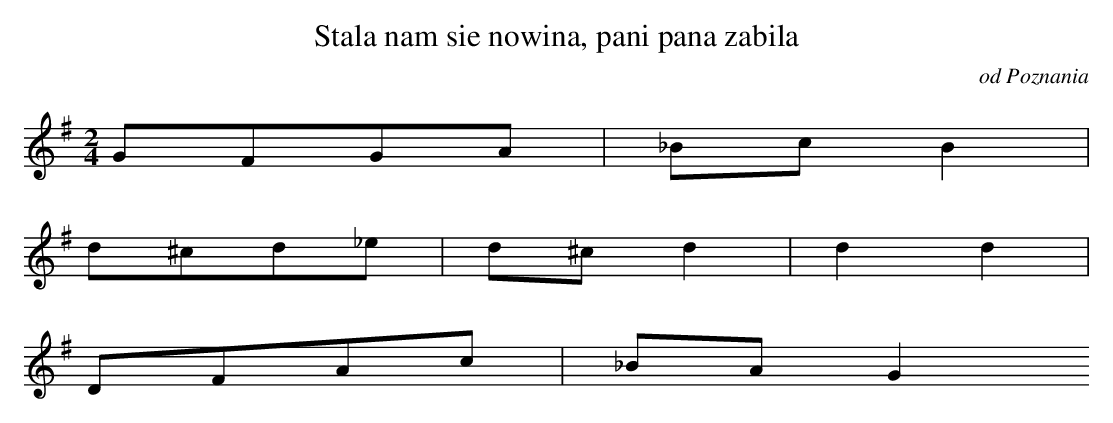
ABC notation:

X:1
T: Stala nam sie nowina, pani pana zabila
O: od Poznania
M: 2/4
L: 1/8
K: G
GFGA | _BcB2 |
d^cd_e | d^cd2 | d2d2 |
DFAc | _BAG2
